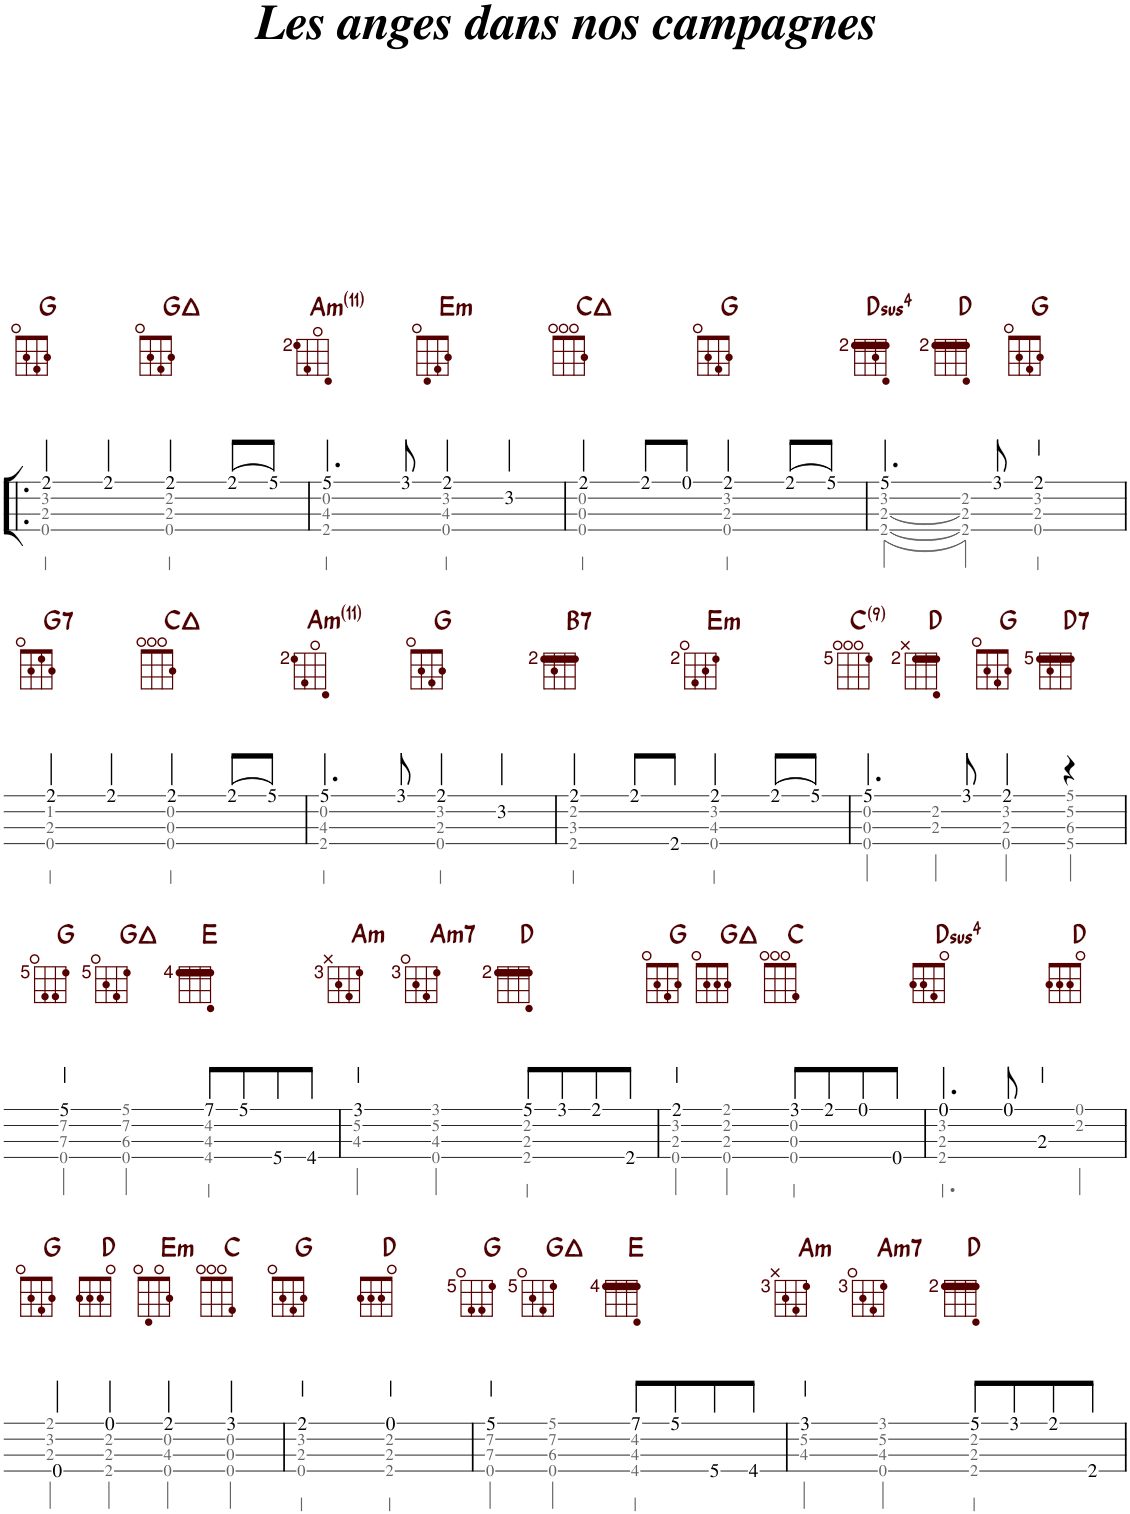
**kern	**harte
*part1	*part1
*staff1	*
*I"Ukulélé [Tablature]	*
*stria4	*
*k[f#]	*
*M4/4	*
=1!|:	=1!|:
*^	*
4b/	2g!i\ 2d!i\ 2g!i\	G:maj
4b/	.	.
4b/	2g!i\ 2d!i\ 2f#!i\	G:maj
(8b/L	.	.
8dd/J)	.	.
=2	=2	=2
!	!	!LO:H:kt=m
4.dd/	2a!i\ 2e!i\ 2e!i\	A:min(11)
8cc/	.	.
!	!	!LO:H:kt=m
4b/	2g!i\ 2e!i\ 2g!i\	E:min
4g/	.	.
=3	=3	=3
4b/	2g!i\ 2c!i\ 2e!i\	C:maj
8b/L	.	.
8a/J	.	.
4b/	2g!i\ 2d!i\ 2g!i\	G:maj
(8b/L	.	.
8dd/J)	.	.
=4	=4	=4
!	!	!LO:H:kt=4
4.dd/	([4a!i\ [4d!i\ 4g!i\	D:sus4
.	4a!i\] 4d!i\] 4f#!i\)	D:maj
8cc/	.	.
2b/	2g!i\ 2d!i\ 2g!i\	G:maj
!!LO:LB:g=z	!!
=5	=5	=5
!	!	!LO:H:kt=7
4b/	2g!i\ 2d!i\ 2f!i\	G:7
4b/	.	.
4b/	2g!i\ 2c!i\ 2e!i\	C:maj
(8b/L	.	.
8dd/J)	.	.
=6	=6	=6
!	!	!LO:H:kt=m
4.dd/	2a!i\ 2e!i\ 2e!i\	A:min(11)
8cc/	.	.
4b/	2g!i\ 2d!i\ 2g!i\	G:maj
4g/	.	.
=7	=7	=7
!	!	!LO:H:kt=7
4b/	2a!i\ 2d#!i\ 2f#!i\	B:7
8b/L	.	.
8a/J	.	.
!	!	!LO:H:kt=m
4b/	2g!i\ 2e!i\ 2g!i\	E:min
(8b/L	.	.
8dd/J)	.	.
=8	=8	=8
4.dd/	4g!i\ 4c!i\ 4e!i\	C:maj(9)
.	4d!i\ 4f#!i\	D:maj
8cc/	.	.
4b/	4g!i\ 4d!i\ 4g!i\	G:maj
!	!	!LO:H:kt=7
4r	4cc!i\ 4f#!i\ 4a!i\ 4dd!i\	D:7
!!LO:LB:g=z	!!
=9	=9	=9
2dd/	4g!i\ 4g!i\ 4b!i\	G:maj
.	4g!i\ 4f#!i\ 4b!i\ 4dd!i\	G:maj
8ee/L	2b!i\ 2e!i\ 2g#!i\	E:maj
8dd/	.	.
8cc/	.	.
8b/J	.	.
=10	=10	=10
!	!	!LO:H:kt=m
2cc/	4e!i\ 4a!i\	A:min
!	!	!LO:H:kt=m7
.	4g!i\ 4e!i\ 4a!i\ 4cc!i\	A:min7
8dd/L	2a!i\ 2d!i\ 2f#!i\	D:maj
8cc/	.	.
8b/	.	.
8a/J	.	.
=11	=11	=11
2b/	4g!i\ 4d!i\ 4g!i\	G:maj
.	4g!i\ 4d!i\ 4f#!i\ 4b!i\	G:maj
8cc/L	2g!i\ 2c!i\ 2e!i\	C:maj
8b/	.	.
8a/	.	.
8g/J	.	.
=12	=12	=12
!	!	!LO:H:kt=4
4.a/	2.a!i\ 2.d!i\ 2.g!i\	D:sus4
8a/	.	.
2d/	.	.
.	4f#!i\ 4a!i\	D:maj
!!LO:LB:g=z	!!
=13	=13	=13
4g/	4d!i\ 4gi\ 4b!i\	G:maj
4a/	4a!i\ 4d!i\ 4f#!i\	D:maj
!	!	!LO:H:kt=m
4b/	4g!i\ 4e!i\ 4e!i\	E:min
4cc/	4g!i\ 4c!i\ 4e!i\	C:maj
=14	=14	=14
2b/	2g!i\ 2d!i\ 2g!i\	G:maj
2a/	2a!i\ 2d!i\ 2f#!i\	D:maj
=15	=15	=15
2dd/	4g!i\ 4g!i\ 4b!i\	G:maj
.	4g!i\ 4f#!i\ 4b!i\ 4dd!i\	G:maj
8ee/L	2b!i\ 2e!i\ 2g#!i\	E:maj
8dd/	.	.
8cc/	.	.
8b/J	.	.
=16	=16	=16
!	!	!LO:H:kt=m
2cc/	4e!i\ 4a!i\	A:min
!	!	!LO:H:kt=m7
.	4g!i\ 4e!i\ 4a!i\ 4cc!i\	A:min7
8dd/L	2a!i\ 2d!i\ 2f#!i\	D:maj
8cc/	.	.
8b/	.	.
8a/J	.	.
*v	*v	*
=	=
*-	*-
